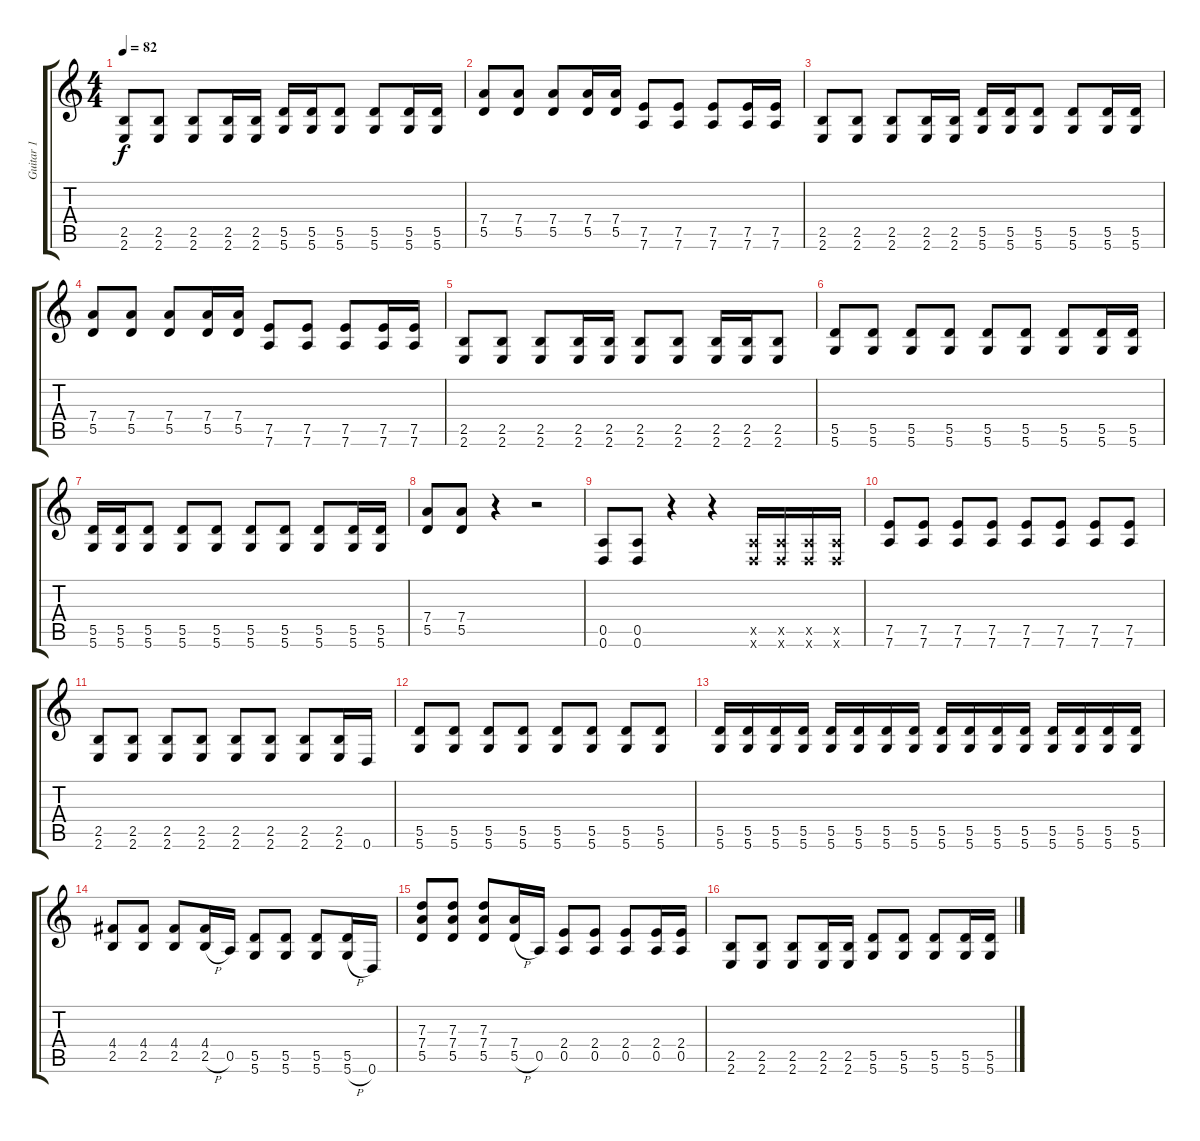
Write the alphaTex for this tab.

\track ("Guitar 1" "Guitar 1") {instrument distortionguitar}
\staff {score tabs}
\tuning (E4 B3 G3 D3 A2 D2) {hide}
\ts (4 4)
\tempo 82
\clef g2
\ks c
(2.5 2.6).8{dy f} (2.5 2.6).8 (2.5 2.6).8 (2.5 2.6).16 (2.5 2.6).16 (5.5 5.6).16 (5.5 5.6).16 (5.5 5.6).8 (5.5 5.6).8 (5.5 5.6).16 (5.5 5.6).16 |
(7.4 5.5).8 (7.4 5.5).8 (7.4 5.5).8 (7.4 5.5).16 (7.4 5.5).16 (7.5 7.6).8 (7.5 7.6).8 (7.5 7.6).8 (7.5 7.6).16 (7.5 7.6).16 |
(2.5 2.6).8 (2.5 2.6).8 (2.5 2.6).8 (2.5 2.6).16 (2.5 2.6).16 (5.5 5.6).16 (5.5 5.6).16 (5.5 5.6).8 (5.5 5.6).8 (5.5 5.6).16 (5.5 5.6).16 |
(7.4 5.5).8 (7.4 5.5).8 (7.4 5.5).8 (7.4 5.5).16 (7.4 5.5).16 (7.5 7.6).8 (7.5 7.6).8 (7.5 7.6).8 (7.5 7.6).16 (7.5 7.6).16 |
(2.5 2.6).8 (2.5 2.6).8 (2.5 2.6).8 (2.5 2.6).16 (2.5 2.6).16 (2.5 2.6).8 (2.5 2.6).8 (2.5 2.6).16 (2.5 2.6).16 (2.5 2.6).8 |
(5.5 5.6).8 (5.5 5.6).8 (5.5 5.6).8 (5.5 5.6).8 (5.5 5.6).8 (5.5 5.6).8 (5.5 5.6).8 (5.5 5.6).16 (5.5 5.6).16 |
(5.5 5.6).16 (5.5 5.6).16 (5.5 5.6).8 (5.5 5.6).8 (5.5 5.6).8 (5.5 5.6).8 (5.5 5.6).8 (5.5 5.6).8 (5.5 5.6).16 (5.5 5.6).16 |
(7.4 5.5).8 (7.4 5.5).8 r.4 r.2 |
(0.5 0.6).8 (0.5 0.6).8 r.4 r.4 (0.5{x} 0.6{x}).16 (0.5{x} 0.6{x}).16 (0.5{x} 0.6{x}).16 (0.5{x} 0.6{x}).16 |
(7.5 7.6).8 (7.5 7.6).8 (7.5 7.6).8 (7.5 7.6).8 (7.5 7.6).8 (7.5 7.6).8 (7.5 7.6).8 (7.5 7.6).8 |
(2.5 2.6).8 (2.5 2.6).8 (2.5 2.6).8 (2.5 2.6).8 (2.5 2.6).8 (2.5 2.6).8 (2.5 2.6).8 (2.5 2.6).16 0.6.16 |
(5.5 5.6).8 (5.5 5.6).8 (5.5 5.6).8 (5.5 5.6).8 (5.5 5.6).8 (5.5 5.6).8 (5.5 5.6).8 (5.5 5.6).8 |
(5.5 5.6).16 (5.5 5.6).16 (5.5 5.6).16 (5.5 5.6).16 (5.5 5.6).16 (5.5 5.6).16 (5.5 5.6).16 (5.5 5.6).16 (5.5 5.6).16 (5.5 5.6).16 (5.5 5.6).16 (5.5 5.6).16 (5.5 5.6).16 (5.5 5.6).16 (5.5 5.6).16 (5.5 5.6).16 |
(4.4 2.5).8 (4.4 2.5).8 (4.4 2.5).8 (4.4 2.5{h}).16 0.5.16 (5.5 5.6).8 (5.5 5.6).8 (5.5 5.6).8 (5.5 5.6{h}).16 0.6.16 |
(7.3 7.4 5.5).8 (7.3 7.4 5.5).8 (7.3 7.4 5.5).8 (7.4 5.5{h}).16 0.5.16 (2.4 0.5).8 (2.4 0.5).8 (2.4 0.5).8 (2.4 0.5).16 (2.4 0.5).16 |
(2.5 2.6).8 (2.5 2.6).8 (2.5 2.6).8 (2.5 2.6).16 (2.5 2.6).16 (5.5 5.6).8 (5.5 5.6).8 (5.5 5.6).8 (5.5 5.6).16 (5.5 5.6).16
